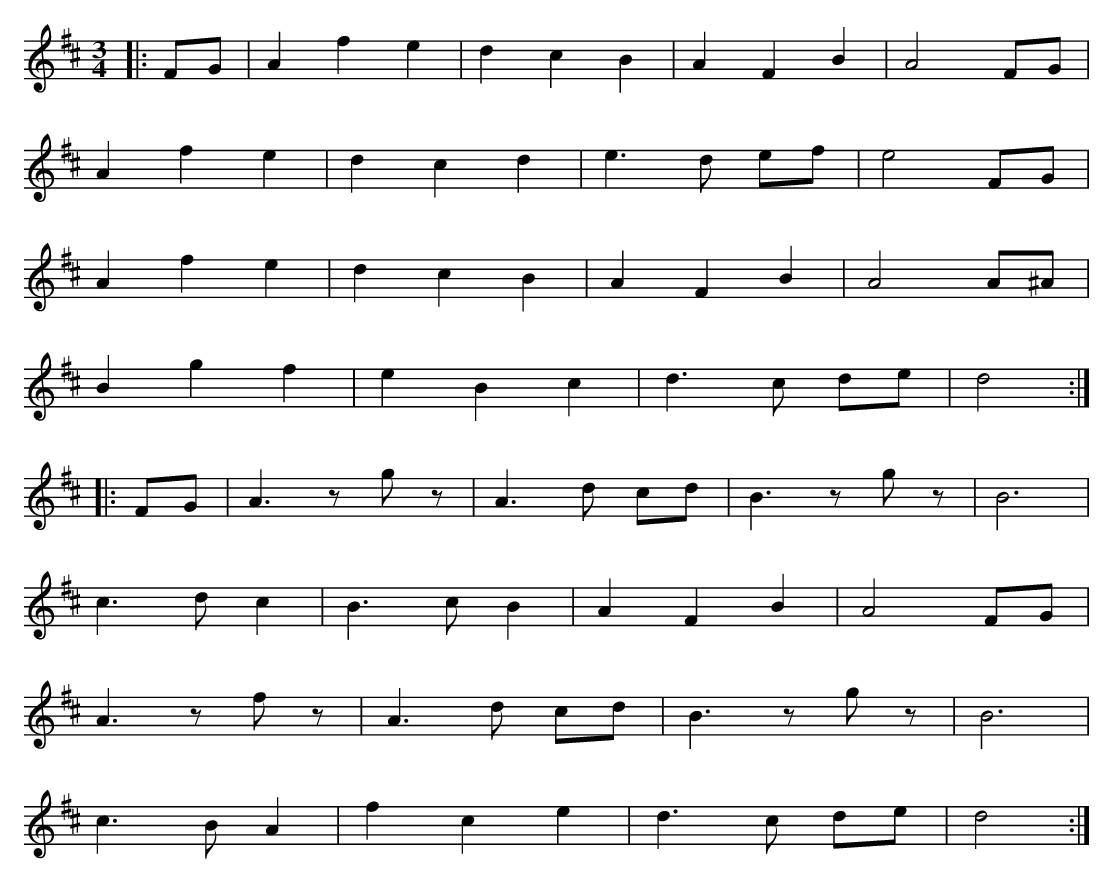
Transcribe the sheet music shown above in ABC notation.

X:1
M:3/4
K:D
|:FG|A2 f2 e2|d2 c2 B2|A2 F2 B2|A4 FG|
A2 f2 e2|d2 c2 d2|e3 d ef|e4 FG|
A2 f2 e2|d2 c2 B2|A2 F2 B2|A4 A^A|
B2 g2 f2|e2 B2 c2|d3 c de|d4:|
|:FG|A3 z gz|A3 d cd|B3z gz|B6|
c3 d c2|B3 c B2|A2 F2 B2|A4 FG|
A3 z fz|A3 d cd|B3 z gz|B6|
c3 B A2|f2 c2 e2|d3 c de|d4:|
